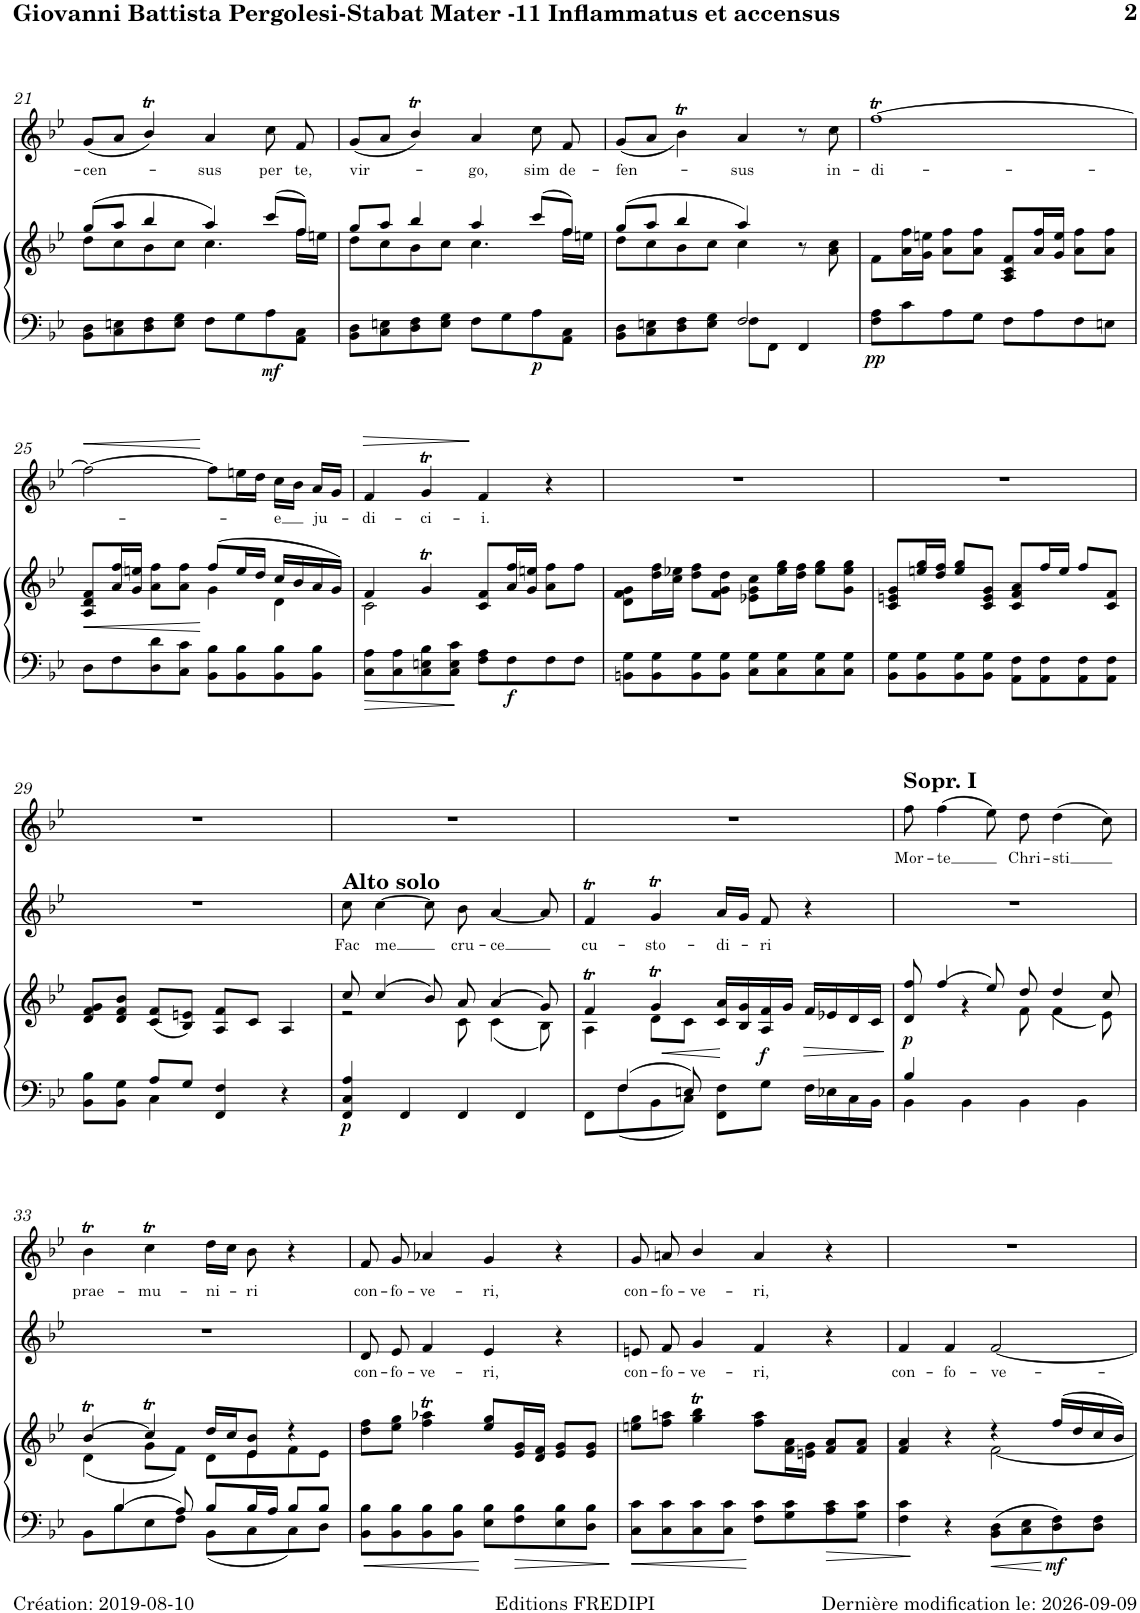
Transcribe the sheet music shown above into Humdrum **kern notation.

**kern	**kern	**dynam	**kern	**text	**kern	**text	**dynam
*part3	*part3	*part3	*part2	*part2	*part1	*part1	*part1
*staff4	*staff3	*staff3/4	*staff2	*staff2	*staff1	*staff1	*staff1
*I"Violino I/II Viola Violoncello Contrabasso e organo	*	*	*I"Alto	*	*I"Soprano	*	*
!!LO:PB:g=z
*clefF4	*clefG2	*	*clefG2	*	*clefG2	*	*
*k[b-e-]	*k[b-e-]	*	*k[b-e-]	*	*k[b-e-]	*	*
*M4/4	*M4/4	*	*M4/4	*	*M4/4	*	*
*met(c)	*met(c)	*	*met(c)	*	*met(c)	*	*
=21	=21	=21	=21	=21	=21	=21	=21
*	*^	*	*	*	*	*	*
!	!	!	!	!	!	!	!LO:LY:b	!
8BB-\ 8D\L	(8gg/L	8dd\L	.	1r	.	(<8g/L	-cen-	.
8C\ 8En\	8aa/J	8cc\	.	.	.	8a/J	.	.
8D\ 8F\	4bb-/	8b-\	.	.	.	4b-T/)	.	.
8E\ 8G\J	.	8cc\J	.	.	.	.	.	.
!	!	!	!	!	!	!	!LO:LY:b	!
8F\L	4aa/)	4.cc\	.	.	.	4a/	-sus	.
8G\	.	.	.	.	.	.	.	.
!	!	!	!LO:DY:b=2	!	!	!	!LO:LY:b	!
8A\	(>8ccc/L	.	mf	.	.	8cc\	per	.
!	!	!	!	!	!	!	!LO:LY:b	!
8AA\ 8C\J	8ff/J)	16ff\LL	.	.	.	8f/	te,	.
.	.	16een\JJ	.	.	.	.	.	.
=22	=22	=22	=22	=22	=22	=22	=22	=22
!	!	!	!	!	!	!	!LO:LY:b	!
8BB-\ 8D\L	8gg/L	8dd\L	.	1r	.	(<8g/L	vir-	.
8C\ 8En\	8aa/J	8cc\	.	.	.	8a/J	.	.
8D\ 8F\	4bb-/	8b-\	.	.	.	4b-T/)	.	.
8E\ 8G\J	.	8cc\J	.	.	.	.	.	.
!	!	!	!	!	!	!	!LO:LY:b	!
8F\L	4aa/	4.cc\	.	.	.	4a/	-go,	.
8G\	.	.	.	.	.	.	.	.
!	!	!	!LO:DY:b=2	!	!	!	!LO:LY:b	!
8A\	(>8ccc/L	.	p	.	.	8cc\	sim	.
!	!	!	!	!	!	!	!LO:LY:b	!
8AA\ 8C\J	8ff/J)	16ff\LL	.	.	.	8f/	de-	.
.	.	16een\JJ	.	.	.	.	.	.
=23	=23	=23	=23	=23	=23	=23	=23	=23
*^	*	*	*	*	*	*	*	*
!	!	!	!	!	!	!	!	!LO:LY:b	!
2ryy	8BB-\ 8D\L	(>8gg/L	8dd\L	.	1r	.	(<8g/L	-fen-	.
.	8C\ 8En\	8aa/J	8cc\	.	.	.	8a/J	.	.
.	8D\ 8F\	4bb-/	8b-\	.	.	.	4b-T\)	.	.
.	8E\ 8G\J	.	8cc\J	.	.	.	.	.	.
!	!	!	!	!	!	!	!	!LO:LY:b	!
2F/	8F\L	4aa/)	4cc\	.	.	.	4a/	-sus	.
.	8FF\J	.	.	.	.	.	.	.	.
.	4FF/	8r	4ryy	.	.	.	8r	.	.
!	!	!	!	!	!	!	!	!LO:LY:b	!
.	.	8a\ 8cc\	.	.	.	.	8cc\	in-	.
*v	*v	*	*	*	*	*	*	*	*
*	*v	*v	*	*	*	*	*	*
=24	=24	=24	=24	=24	=24	=24	=24
!	!	!LO:DY:b=2	!	!	!	!LO:LY:b	!
8F\ 8A\L	8f\L	pp	1r	.	[>1ffT	-di-	.
8c\	16a\ 16ff\L	.	.	.	.	.	.
.	16g\ 16een\JJ	.	.	.	.	.	.
8A\	8a\ 8ff\L	.	.	.	.	.	.
8G\J	8a\ 8ff\J	.	.	.	.	.	.
8F\L	8A/ 8c/ 8f/L	.	.	.	.	.	.
8A\	16a/ 16ff/L	.	.	.	.	.	.
.	16g/ 16ee/JJ	.	.	.	.	.	.
8F\	8a\ 8ff\L	.	.	.	.	.	.
8En\J	8a\ 8ff\J	.	.	.	.	.	.
!!LO:LB:g=z
=25	=25	=25	=25	=25	=25	=25	=25
!	!	!LO:HP:b	!	!	!	!	!LO:HP:b
*	*^	*	*	*	*	*	*
8D\L	8A/ 8d/ 8f/L	2ryy	<	1r	.	2ff\_	.	<
8F\	16a/ 16ff/L	.	.	.	.	.	.	.
.	16g/ 16een/JJ	.	.	.	.	.	.	.
8D\ 8d\	8a\ 8ff\L	.	.	.	.	.	.	.
8C\ 8c\J	8a\ 8ff\J	.	.	.	.	.	.	.
8BB-\ 8B-\L	(>8ff/L	4g\	[	.	.	8ff\L]	.	[
8BB-\ 8B-\	16ee/L	.	.	.	.	16een\L	.	.
.	16dd/JJ	.	.	.	.	16dd\JJ	.	.
!	!	!	!	!	!	!	!LO:LY:b	!
8BB-\ 8B-\	16cc/LL	4d\	.	.	.	16cc\LL	-e	.
.	16b-/	.	.	.	.	16b-\JJ	.	.
!	!	!	!	!	!	!	!LO:LY:b	!
8BB-\ 8B-\J	16a/	.	.	.	.	16a/LL	ju-	.
.	16g/JJ)	.	.	.	.	16g/JJ	.	.
=26	=26	=26	=26	=26	=26	=26	=26	=26
!	!	!	!	!	!	!	!LO:LY:b	!LO:HP:b
8C\ 8A\L	4f/	2c\	.	1r	.	4f/	-di-	>
8C\ 8A\	.	.	.	.	.	.	.	.
!	!	!	!	!	!	!	!LO:LY:b	!
8C\ 8En\ 8B-\	4gT/	.	.	.	.	4gT/	-ci-	.
8C\ 8E\ 8c\J	.	.	.	.	.	.	.	.
!	!	!	!	!	!	!	!LO:LY:b	!
8F\ 8A\L	8c/ 8f/L	2ryy	.	.	.	4f/	-i.	]
!	!	!	!LO:DY:b=2	!	!	!	!	!
8F\	16a/ 16ff/L	.	f	.	.	.	.	.
.	16g/ 16een/JJ	.	.	.	.	.	.	.
8F\	8a\ 8ff\L	.	.	.	.	4r	.	.
8F\J	8ff\J	.	.	.	.	.	.	.
*	*v	*v	*	*	*	*	*	*
=27	=27	=27	=27	=27	=27	=27	=27
8BBn\ 8G\L	8d\ 8f\ 8g\L	.	1r	.	1r	.	.
8BB\ 8G\	16dd\ 16ff\L	.	.	.	.	.	.
.	16cc\ 16ee-X\JJ	.	.	.	.	.	.
8BB\ 8G\	8dd\ 8ff\L	.	.	.	.	.	.
8BB\ 8G\J	8f\ 8g\ 8dd\J	.	.	.	.	.	.
8C\ 8G\L	8e-X\ 8g\ 8cc\L	.	.	.	.	.	.
8C\ 8G\	16ee-\ 16gg\L	.	.	.	.	.	.
.	16dd\ 16ff\JJ	.	.	.	.	.	.
8C\ 8G\	8ee-\ 8gg\L	.	.	.	.	.	.
8C\ 8G\J	8g\ 8ee-\ 8gg\J	.	.	.	.	.	.
=28	=28	=28	=28	=28	=28	=28	=28
8BB-\ 8G\L	8c/ 8en/ 8g/L	.	1r	.	1r	.	.
8BB-\ 8G\	16een/ 16gg/L	.	.	.	.	.	.
.	16dd/ 16ff/JJ	.	.	.	.	.	.
8BB-\ 8G\	8ee/ 8gg/L	.	.	.	.	.	.
8BB-\ 8G\J	8c/ 8e/ 8g/J	.	.	.	.	.	.
8AA\ 8F\L	8c/ 8f/ 8a/L	.	.	.	.	.	.
8AA\ 8F\	16ff/L	.	.	.	.	.	.
.	16ee/JJ	.	.	.	.	.	.
8AA\ 8F\	8ff/L	.	.	.	.	.	.
8AA\ 8F\J	8c/ 8f/J	.	.	.	.	.	.
!!LO:LB:g=z
=29	=29	=29	=29	=29	=29	=29	=29
*^	*	*	*	*	*	*	*
8BB-\ 8B-\L	4ryy	8d/ 8f/ 8g/L	.	1r	.	1r	.	.
8BB-\ 8G\J	.	8d/ 8f/ 8b-/J	.	.	.	.	.	.
8A/L	4C\	(<8c/ 8f/L	.	.	.	.	.	.
8G/J	.	8B-/ 8en/J)	.	.	.	.	.	.
4FF/ 4F/	2ryy	8A/ 8f/L	.	.	.	.	.	.
.	.	8c/J	.	.	.	.	.	.
4r	.	4A/	.	.	.	.	.	.
*v	*v	*	*	*	*	*	*	*
=30	=30	=30	=30	=30	=30	=30	=30
*	*^	*	*	*	*	*	*
!	!	!	!	!LO:TX:a:B:t=Alto solo	!	!	!	!
!	!	!	!LO:DY:b=2	!	!LO:LY:b	!	!	!
4FF/ 4C/ 4A/	8cc/	2r	p	8cc\	Fac	1r	.	.
!	!	!	!	!	!LO:LY:b	!	!	!
.	(>4cc/	.	.	[>4cc\	me	.	.	.
4FF/	.	.	.	.	.	.	.	.
.	8b-/)	.	.	8cc\]	.	.	.	.
!	!	!	!	!	!LO:LY:b	!	!	!
4FF/	8a/	8c\	.	8b-\	cru-	.	.	.
!	!	!	!	!	!LO:LY:b	!	!	!
.	(>4a/	(<4c\	.	[<4a/	-ce	.	.	.
4FF/	.	.	.	.	.	.	.	.
.	8g/)	8B-\)	.	8a/]	.	.	.	.
=31	=31	=31	=31	=31	=31	=31	=31	=31
*^	*	*	*	*	*	*	*	*
!	!	!	!	!	!	!LO:LY:b	!	!	!
8ryy	8FF\L	4fT/	4A\	.	4fT/	cu-	1r	.	.
4F/	8F\	.	.	.	.	.	.	.	.
!	!	!	!	!LO:HP:b	!	!LO:LY:b	!	!	!
.	8BB-\	4gT/	8d\L	<	4gT/	-sto-	.	.	.
8En/	8C\J	.	8c\J	.	.	.	.	.	.
!	!	!	!	!	!	!LO:LY:b	!	!	!
8FF\ 8F\L	2ryy	16c/ 16a/LL	2ryy	[	16a/LL	-di-	.	.	.
.	.	16B-/ 16g/	.	.	16g/JJ	.	.	.	.
!	!	!	!	!LO:DY:b	!	!LO:LY:b	!	!	!
8G\J	.	16A/ 16f/	.	f	8f/	-ri	.	.	.
!	!	!	!	!LO:HP:b	!	!	!	!	!
.	.	16g/JJ	.	>	.	.	.	.	.
16F\LL	.	16f/LL	.	.	4r	.	.	.	.
16E-X\	.	16e-X/	.	.	.	.	.	.	.
16C\	.	16d/	.	.	.	.	.	.	.
16BB-\JJ	.	16c/JJ	.	]	.	.	.	.	.
=32	=32	=32	=32	=32	=32	=32	=32	=32	=32
!	!	!	!	!	!	!	!LO:TX:a:B:t=Sopr. I	!	!
!	!	!	!	!LO:DY:b	!	!	!	!LO:LY:b	!
4BB-\	4B-/	8d/ 8ff/	4ryy	p	1r	.	8ff\	Mor-	.
!	!	!	!	!	!	!	!	!LO:LY:b	!
.	.	(>4ff/	.	.	.	.	(>4ff\	-te	.
4BB-\	2.ryy	.	4r	.	.	.	.	.	.
.	.	8ee-/)	.	.	.	.	8ee-\)	.	.
!	!	!	!	!	!	!	!	!LO:LY:b	!
4BB-\	.	8dd/	8f\	.	.	.	8dd\	Chri-	.
!	!	!	!	!	!	!	!	!LO:LY:b	!
.	.	4dd/	(<4f\	.	.	.	(>4dd\	-sti	.
4BB-\	.	.	.	.	.	.	.	.	.
.	.	8cc/	8e-\)	.	.	.	8cc\)	.	.
!!LO:LB:g=z
=33	=33	=33	=33	=33	=33	=33	=33	=33	=33
!	!	!	!	!	!	!	!	!LO:LY:b	!
8ryy	8BB-\L	(4b-T/	(<4d\	.	1r	.	4b-T\	prae-	.
4B-/	8B-\	.	.	.	.	.	.	.	.
!	!	!	!	!	!	!	!	!LO:LY:b	!
.	8E-\	4ccT/)	8g\L	.	.	.	4ccT\	-mu-	.
8A/	8F\J	.	8f\J)	.	.	.	.	.	.
!	!	!	!	!	!	!	!	!LO:LY:b	!
8B-/L	8BB-\L	16dd/LL	8d\L	.	.	.	16dd\LL	-ni-	.
.	.	16cc/J	.	.	.	.	16cc\JJ	.	.
!	!	!	!	!	!	!	!	!LO:LY:b	!
16B-/L	8C\	8e-/ 8b-/J	8e-\	.	.	.	8b-\	-ri	.
16A/JJ	.	.	.	.	.	.	.	.	.
8B-/L	8C\	4r	8f\	.	.	.	4r	.	.
8B-/J	8D\J	.	8e-\J	.	.	.	.	.	.
=34	=34	=34	=34	=34	=34	=34	=34	=34	=34
!	!	!	!	!	!	!LO:LY:b	!	!LO:LY:b	!
*v	*v	*	*	*	*	*	*	*	*
*	*v	*v	*	*	*	*	*	*
8BB-\ 8B-\L	8dd\ 8ff\L	.	8d/	con-	8f/	con-	.
!	!	!	!	!LO:LY:b	!	!LO:LY:b	!
8BB-\ 8B-\	8ee-\ 8gg\J	.	8e-/	-fo-	8g/	-fo-	.
!	!	!	!	!LO:LY:b	!	!LO:LY:b	!
8BB-\ 8B-\	4ff\T 4aa-X\T	.	4f/	-ve-	4a-X/	-ve-	.
8BB-\ 8B-\J	.	.	.	.	.	.	.
!	!	!	!	!LO:LY:b	!	!LO:LY:b	!
8E-\ 8B-\L	8ee-/ 8gg/L	.	4e-/	-ri,	4g/	-ri,	.
8F\ 8B-\	16e-/ 16g/L	.	.	.	.	.	.
.	16d/ 16f/JJ	.	.	.	.	.	.
8E-\ 8B-\	8e-/ 8g/L	.	4r	.	4r	.	.
8D\ 8B-\J	8e-/ 8g/J	.	.	.	.	.	.
=35	=35	=35	=35	=35	=35	=35	=35
!	!	!	!	!LO:LY:b	!	!LO:LY:b	!
8C\ 8c\L	8een\ 8gg\L	.	8en/	con-	8g/	con-	.
!	!	!	!	!LO:LY:b	!	!LO:LY:b	!
8C\ 8c\	8ff\ 8aan\J	.	8f/	-fo-	8an/	-fo-	.
!	!	!	!	!LO:LY:b	!	!LO:LY:b	!
8C\ 8c\	4gg\T 4bb-\T	.	4g/	-ve-	4b-/	-ve-	.
8C\ 8c\J	.	.	.	.	.	.	.
!	!	!	!	!LO:LY:b	!	!LO:LY:b	!
8F\ 8c\L	8ff\ 8aa\L	.	4f/	-ri,	4a/	-ri,	.
8G\ 8c\	16f\ 16a\L	.	.	.	.	.	.
.	16en\ 16g\JJ	.	.	.	.	.	.
8A\ 8c\	8f/ 8a/L	.	4r	.	4r	.	.
8G\ 8c\J	8f/ 8a/J	.	.	.	.	.	.
=36	=36	=36	=36	=36	=36	=36	=36
*	*^	*	*	*	*	*	*
!	!	!	!	!	!LO:LY:b	!	!	!
4F\ 4c\	4ryy	4f/ 4a/	.	4f/	con-	1r	.	.
!	!	!	!	!	!LO:LY:b	!	!	!
4r	4r	4ryy	.	4f/	-fo-	.	.	.
!	!	!	!	!	!LO:LY:b	!	!	!
8BB-\ 8D\L	4r	[<2f\	.	[<2f/	-ve-	.	.	.
8C\ 8E-\	.	.	.	.	.	.	.	.
!	!	!	!LO:DY:b=2	!	!	!	!	!
8D\ 8F\	(>16ff/LL	.	mf	.	.	.	.	.
.	16dd/	.	.	.	.	.	.	.
8D\ 8F\J	16cc/	.	.	.	.	.	.	.
.	16b-/JJ)	.	.	.	.	.	.	.
*	*v	*v	*	*	*	*	*	*
=	=	=	=	=	=	=	=
*-	*-	*-	*-	*-	*-	*-	*-
